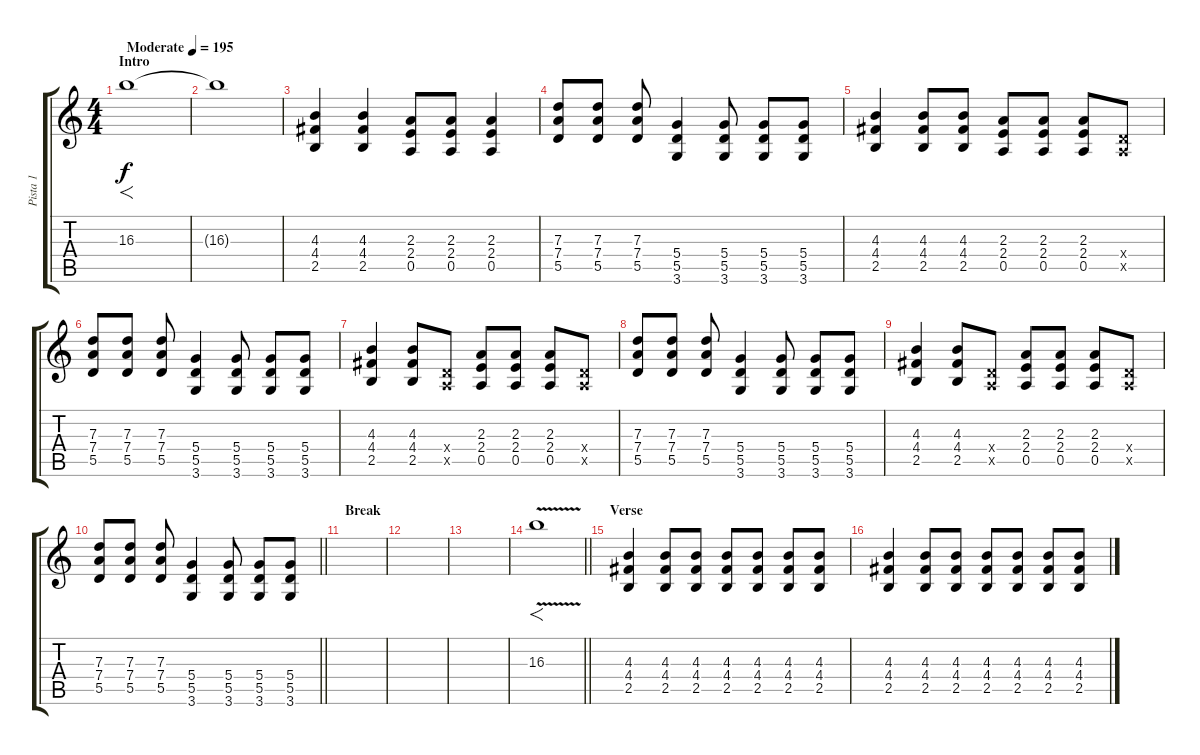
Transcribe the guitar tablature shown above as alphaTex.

\track ("Pista 1" "Pista 1") {instrument distortionguitar}
\staff {score tabs}
\tuning (E4 B3 G3 D3 A2 E2) {hide}
\ts (4 4)
\section ("" "Intro")
\tempo (195 "Moderate")
\clef g2
\ks c
16.3.1{f dy f instrument distortionguitar} |
16.3{t}.1 |
(4.3 4.4 2.5).4 (4.3 4.4 2.5).4 (2.3 2.4 0.5).8 (2.3 2.4 0.5).8 (2.3 2.4 0.5).4 |
(7.3 7.4 5.5).8 (7.3 7.4 5.5).8 (7.3 7.4 5.5).8 (5.4 5.5 3.6).4 (5.4 5.5 3.6).8 (5.4 5.5 3.6).8 (5.4 5.5 3.6).8 |
(4.3 4.4 2.5).4 (4.3 4.4 2.5).8 (4.3 4.4 2.5).8 (2.3 2.4 0.5).8 (2.3 2.4 0.5).8 (2.3 2.4 0.5).8 (0.4{x} 0.5{x}).8 |
(7.3 7.4 5.5).8 (7.3 7.4 5.5).8 (7.3 7.4 5.5).8 (5.4 5.5 3.6).4 (5.4 5.5 3.6).8 (5.4 5.5 3.6).8 (5.4 5.5 3.6).8 |
(4.3 4.4 2.5).4 (4.3 4.4 2.5).8 (0.4{x} 0.5{x}).8 (2.3 2.4 0.5).8 (2.3 2.4 0.5).8 (2.3 2.4 0.5).8 (0.4{x} 0.5{x}).8 |
(7.3 7.4 5.5).8 (7.3 7.4 5.5).8 (7.3 7.4 5.5).8 (5.4 5.5 3.6).4 (5.4 5.5 3.6).8 (5.4 5.5 3.6).8 (5.4 5.5 3.6).8 |
(4.3 4.4 2.5).4 (4.3 4.4 2.5).8 (0.4{x} 0.5{x}).8 (2.3 2.4 0.5).8 (2.3 2.4 0.5).8 (2.3 2.4 0.5).8 (0.4{x} 0.5{x}).8 |
\barLineRight lightlight
(7.3 7.4 5.5).8 (7.3 7.4 5.5).8 (7.3 7.4 5.5).8 (5.4 5.5 3.6).4 (5.4 5.5 3.6).8 (5.4 5.5 3.6).8 (5.4 5.5 3.6).8 |
\section ("" "Break")
|
|
|
\barLineRight lightlight
16.3{v}.1{f} |
\section ("" "Verse")
(4.3 4.4 2.5).4 (4.3 4.4 2.5).8 (4.3 4.4 2.5).8 (4.3 4.4 2.5).8 (4.3 4.4 2.5).8 (4.3 4.4 2.5).8 (4.3 4.4 2.5).8 |
(4.3 4.4 2.5).4 (4.3 4.4 2.5).8 (4.3 4.4 2.5).8 (4.3 4.4 2.5).8 (4.3 4.4 2.5).8 (4.3 4.4 2.5).8 (4.3 4.4 2.5).8
